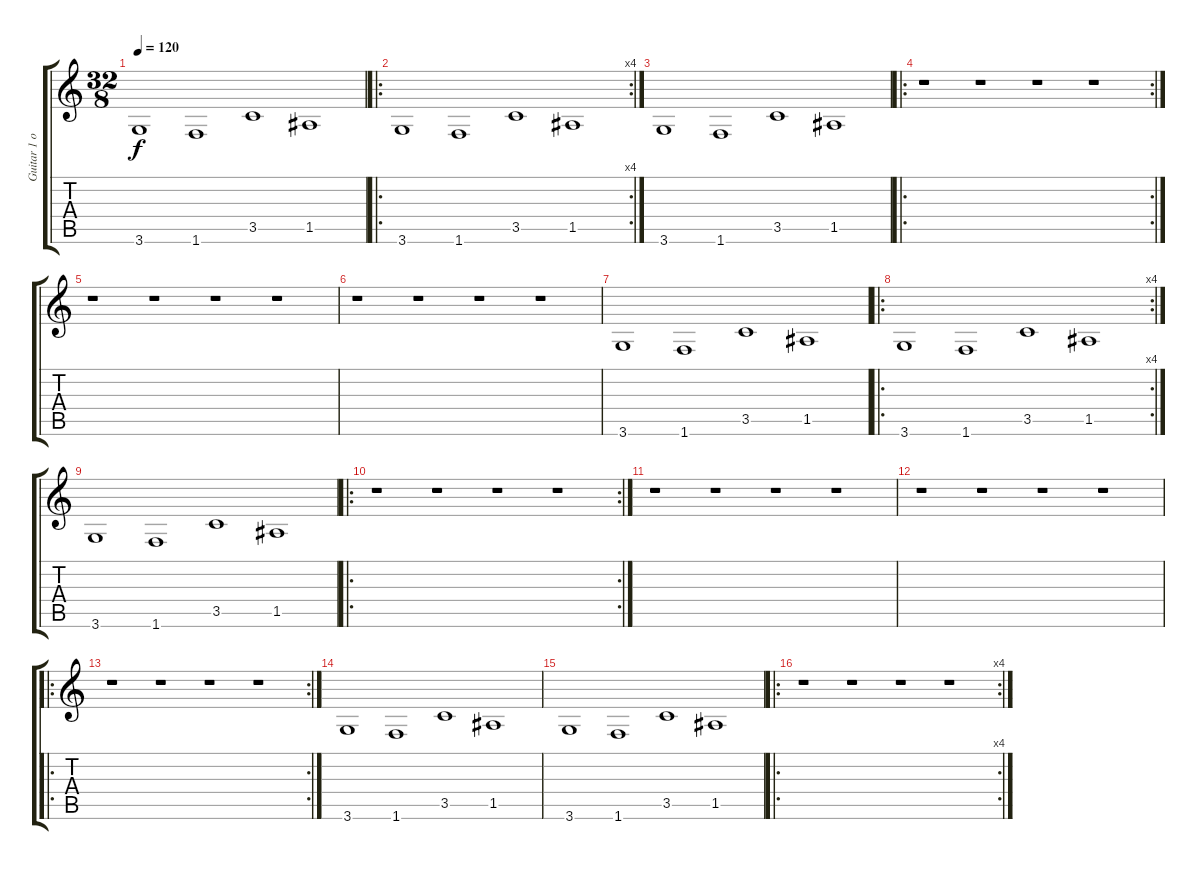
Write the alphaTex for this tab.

\track ("Guitar 1 overdub" "Guitar 1 o") {instrument acousticguitarsteel}
\staff {score tabs}
\tuning (E4 B3 G3 D3 A2 E2) {hide}
\ts (32 8)
\tempo 120
\clef g2
\ks c
3.6.1{dy f instrument acousticguitarsteel} 1.6.1 3.5.1 1.5.1 |
\ro
\rc 4
3.6.1 1.6.1 3.5.1 1.5.1 |
3.6.1 1.6.1 3.5.1 1.5.1 |
\ro
\rc 2
r.1 r.1 r.1 r.1 |
r.1 r.1 r.1 r.1 |
r.1 r.1 r.1 r.1 |
3.6.1 1.6.1 3.5.1 1.5.1 |
\ro
\rc 4
3.6.1 1.6.1 3.5.1 1.5.1 |
3.6.1 1.6.1 3.5.1 1.5.1 |
\ro
\rc 2
r.1 r.1 r.1 r.1 |
r.1 r.1 r.1 r.1 |
r.1 r.1 r.1 r.1 |
\ro
\rc 2
r.1 r.1 r.1 r.1 |
3.6.1 1.6.1 3.5.1 1.5.1 |
3.6.1 1.6.1 3.5.1 1.5.1 |
\ro
\rc 4
r.1 r.1 r.1 r.1
